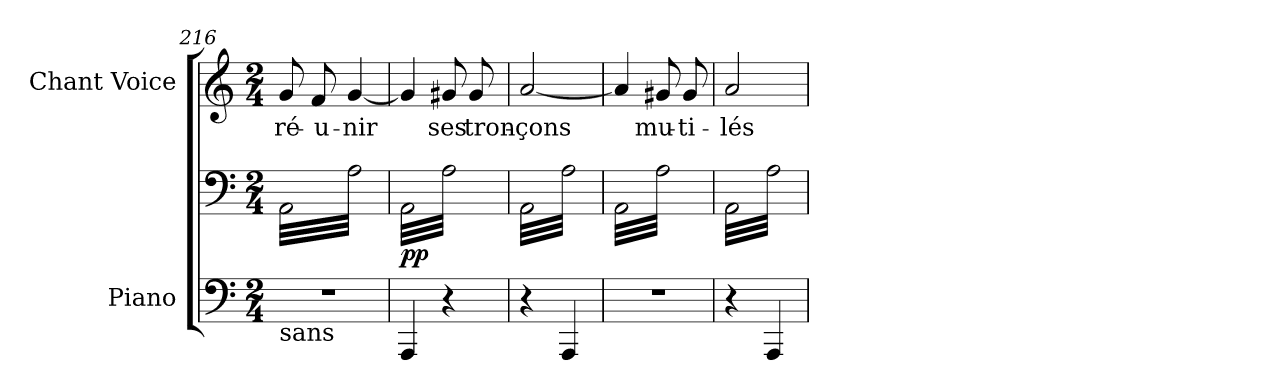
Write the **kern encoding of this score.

**kern	**kern	**dynam	**kern	**text
*part2	*part2	*part2	*part1	*part1
*staff3	*staff2	*staff2/3	*staff1	*staff1
*I"Piano	*	*	*I"Chant Voice	*
*I'Pno	*	*	*	*
*clefF4	*clefF4	*	*clefG2	*
*k[]	*k[]	*	*k[]	*
*M2/4	*M2/4	*	*M2/4	*
=216	=216	=216	=216	=216
!LO:TX:b:t=sans	!	!	!	!
*	*tremolo	*	*	*
2r	32AA\LLL	.	8g/	ré-
.	32A\	.	.	.
.	32AA\	.	.	.
.	32A\	.	.	.
.	32AA\	.	8f/	-u-
.	32A\	.	.	.
.	32AA\	.	.	.
.	32A\	.	.	.
.	32AA\	.	[4g/	-nir
.	32A\	.	.	.
.	32AA\	.	.	.
.	32A\	.	.	.
.	32AA\	.	.	.
.	32A\	.	.	.
.	32AA\	.	.	.
.	32A\JJJ	.	.	.
=217	=217	=217	=217	=217
!	!	!LO:DY:b	!	!
4AAA/	32AA\LLL	pp	4g/]	.
.	32A\	.	.	.
.	32AA\	.	.	.
.	32A\	.	.	.
.	32AA\	.	.	.
.	32A\	.	.	.
.	32AA\	.	.	.
.	32A\	.	.	.
4r	32AA\	.	8g#X/	ses
.	32A\	.	.	.
.	32AA\	.	.	.
.	32A\	.	.	.
.	32AA\	.	8g#/	tron-
.	32A\	.	.	.
.	32AA\	.	.	.
.	32A\JJJ	.	.	.
=218	=218	=218	=218	=218
4r	32AA\LLL	.	[2a/	-çons
.	32A\	.	.	.
.	32AA\	.	.	.
.	32A\	.	.	.
.	32AA\	.	.	.
.	32A\	.	.	.
.	32AA\	.	.	.
.	32A\	.	.	.
4AAA/	32AA\	.	.	.
.	32A\	.	.	.
.	32AA\	.	.	.
.	32A\	.	.	.
.	32AA\	.	.	.
.	32A\	.	.	.
.	32AA\	.	.	.
.	32A\JJJ	.	.	.
=219	=219	=219	=219	=219
2r	32AA\LLL	.	4a/]	.
.	32A\	.	.	.
.	32AA\	.	.	.
.	32A\	.	.	.
.	32AA\	.	.	.
.	32A\	.	.	.
.	32AA\	.	.	.
.	32A\	.	.	.
.	32AA\	.	8g#X/	mu-
.	32A\	.	.	.
.	32AA\	.	.	.
.	32A\	.	.	.
.	32AA\	.	8g#/	-ti-
.	32A\	.	.	.
.	32AA\	.	.	.
.	32A\JJJ	.	.	.
=220	=220	=220	=220	=220
4r	32AA\LLL	.	2a/	-lés
.	32A\	.	.	.
.	32AA\	.	.	.
.	32A\	.	.	.
.	32AA\	.	.	.
.	32A\	.	.	.
.	32AA\	.	.	.
.	32A\	.	.	.
4AAA/	32AA\	.	.	.
.	32A\	.	.	.
.	32AA\	.	.	.
.	32A\	.	.	.
.	32AA\	.	.	.
.	32A\	.	.	.
.	32AA\	.	.	.
.	32A\JJJ	.	.	.
*	*Xtremolo	*	*	*
.	.	.	.	.
.	.	.	.	.
.	.	.	.	.
.	.	.	.	.
.	.	.	.	.
.	.	.	.	.
.	.	.	.	.
.	.	.	.	.
=	=	=	=	=
*-	*-	*-	*-	*-
